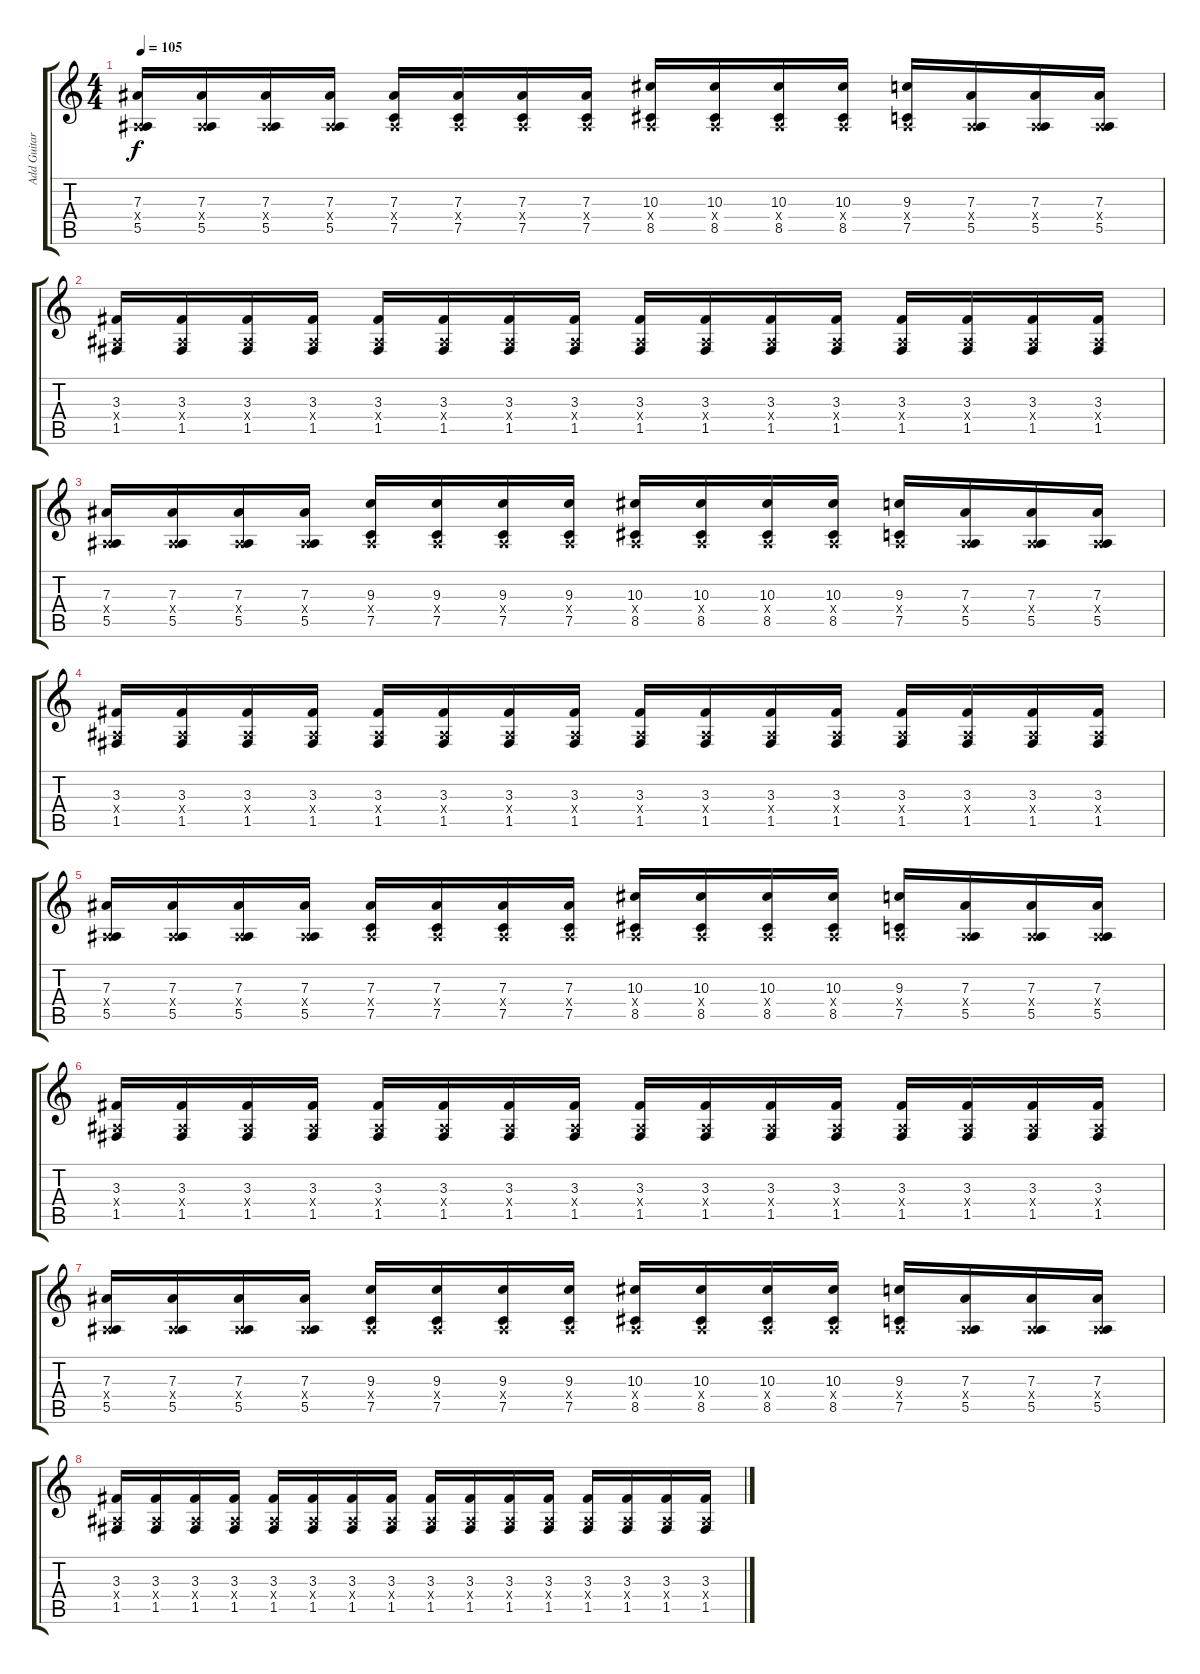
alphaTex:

\track ("Add Guitar" "Add Guitar") {instrument overdrivenguitar}
\staff {score tabs}
\tuning (C4 G3 Eb3 Bb2 F2 C2) {hide}
\ts (4 4)
\tempo 105
\clef g2
\ks c
(7.3 0.4{x} 5.5).16{dy f} (7.3 0.4{x} 5.5).16 (7.3 0.4{x} 5.5).16 (7.3 0.4{x} 5.5).16 (7.3 0.4{x} 7.5).16 (7.3 0.4{x} 7.5).16 (7.3 0.4{x} 7.5).16 (7.3 0.4{x} 7.5).16 (10.3 0.4{x} 8.5).16 (10.3 0.4{x} 8.5).16 (10.3 0.4{x} 8.5).16 (10.3 0.4{x} 8.5).16 (9.3 0.4{x} 7.5).16 (7.3 0.4{x} 5.5).16 (7.3 0.4{x} 5.5).16 (7.3 0.4{x} 5.5).16 |
(3.3 0.4{x} 1.5).16 (3.3 0.4{x} 1.5).16 (3.3 0.4{x} 1.5).16 (3.3 0.4{x} 1.5).16 (3.3 0.4{x} 1.5).16 (3.3 0.4{x} 1.5).16 (3.3 0.4{x} 1.5).16 (3.3 0.4{x} 1.5).16 (3.3 0.4{x} 1.5).16 (3.3 0.4{x} 1.5).16 (3.3 0.4{x} 1.5).16 (3.3 0.4{x} 1.5).16 (3.3 0.4{x} 1.5).16 (3.3 0.4{x} 1.5).16 (3.3 0.4{x} 1.5).16 (3.3 0.4{x} 1.5).16 |
(7.3 0.4{x} 5.5).16 (7.3 0.4{x} 5.5).16 (7.3 0.4{x} 5.5).16 (7.3 0.4{x} 5.5).16 (9.3 0.4{x} 7.5).16 (9.3 0.4{x} 7.5).16 (9.3 0.4{x} 7.5).16 (9.3 0.4{x} 7.5).16 (10.3 0.4{x} 8.5).16 (10.3 0.4{x} 8.5).16 (10.3 0.4{x} 8.5).16 (10.3 0.4{x} 8.5).16 (9.3 0.4{x} 7.5).16 (7.3 0.4{x} 5.5).16 (7.3 0.4{x} 5.5).16 (7.3 0.4{x} 5.5).16 |
(3.3 0.4{x} 1.5).16 (3.3 0.4{x} 1.5).16 (3.3 0.4{x} 1.5).16 (3.3 0.4{x} 1.5).16 (3.3 0.4{x} 1.5).16 (3.3 0.4{x} 1.5).16 (3.3 0.4{x} 1.5).16 (3.3 0.4{x} 1.5).16 (3.3 0.4{x} 1.5).16 (3.3 0.4{x} 1.5).16 (3.3 0.4{x} 1.5).16 (3.3 0.4{x} 1.5).16 (3.3 0.4{x} 1.5).16 (3.3 0.4{x} 1.5).16 (3.3 0.4{x} 1.5).16 (3.3 0.4{x} 1.5).16 |
(7.3 0.4{x} 5.5).16 (7.3 0.4{x} 5.5).16 (7.3 0.4{x} 5.5).16 (7.3 0.4{x} 5.5).16 (7.3 0.4{x} 7.5).16 (7.3 0.4{x} 7.5).16 (7.3 0.4{x} 7.5).16 (7.3 0.4{x} 7.5).16 (10.3 0.4{x} 8.5).16 (10.3 0.4{x} 8.5).16 (10.3 0.4{x} 8.5).16 (10.3 0.4{x} 8.5).16 (9.3 0.4{x} 7.5).16 (7.3 0.4{x} 5.5).16 (7.3 0.4{x} 5.5).16 (7.3 0.4{x} 5.5).16 |
(3.3 0.4{x} 1.5).16 (3.3 0.4{x} 1.5).16 (3.3 0.4{x} 1.5).16 (3.3 0.4{x} 1.5).16 (3.3 0.4{x} 1.5).16 (3.3 0.4{x} 1.5).16 (3.3 0.4{x} 1.5).16 (3.3 0.4{x} 1.5).16 (3.3 0.4{x} 1.5).16 (3.3 0.4{x} 1.5).16 (3.3 0.4{x} 1.5).16 (3.3 0.4{x} 1.5).16 (3.3 0.4{x} 1.5).16 (3.3 0.4{x} 1.5).16 (3.3 0.4{x} 1.5).16 (3.3 0.4{x} 1.5).16 |
(7.3 0.4{x} 5.5).16 (7.3 0.4{x} 5.5).16 (7.3 0.4{x} 5.5).16 (7.3 0.4{x} 5.5).16 (9.3 0.4{x} 7.5).16 (9.3 0.4{x} 7.5).16 (9.3 0.4{x} 7.5).16 (9.3 0.4{x} 7.5).16 (10.3 0.4{x} 8.5).16 (10.3 0.4{x} 8.5).16 (10.3 0.4{x} 8.5).16 (10.3 0.4{x} 8.5).16 (9.3 0.4{x} 7.5).16 (7.3 0.4{x} 5.5).16 (7.3 0.4{x} 5.5).16 (7.3 0.4{x} 5.5).16 |
(3.3 0.4{x} 1.5).16 (3.3 0.4{x} 1.5).16 (3.3 0.4{x} 1.5).16 (3.3 0.4{x} 1.5).16 (3.3 0.4{x} 1.5).16 (3.3 0.4{x} 1.5).16 (3.3 0.4{x} 1.5).16 (3.3 0.4{x} 1.5).16 (3.3 0.4{x} 1.5).16 (3.3 0.4{x} 1.5).16 (3.3 0.4{x} 1.5).16 (3.3 0.4{x} 1.5).16 (3.3 0.4{x} 1.5).16 (3.3 0.4{x} 1.5).16 (3.3 0.4{x} 1.5).16 (3.3 0.4{x} 1.5).16
